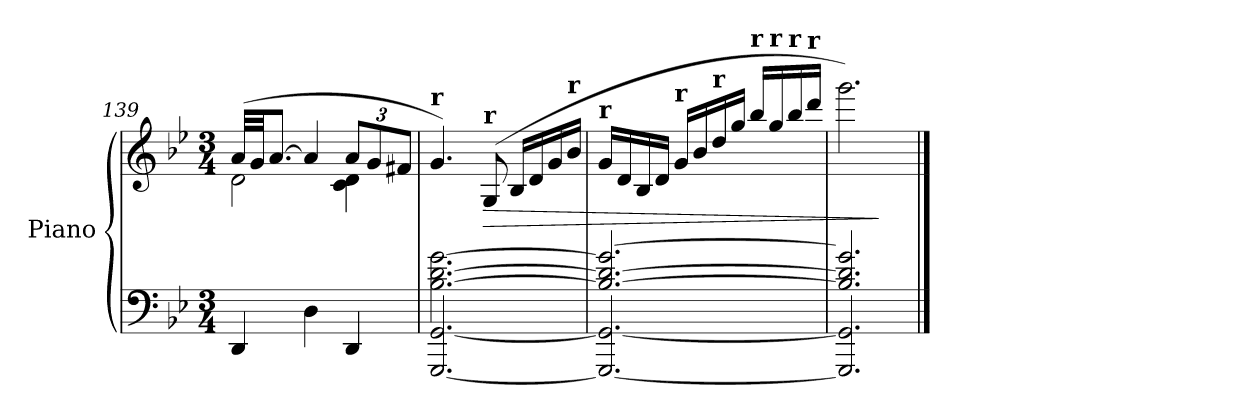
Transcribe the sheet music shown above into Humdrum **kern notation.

**kern	**kern	**dynam
*part1	*part1	*part1
*staff2	*staff1	*staff1/2
*I"Piano	*	*
*I'Pno.	*	*
*clefF4	*clefG2	*
*k[b-e-]	*k[b-e-]	*
*M3/4	*M3/4	*
=139	=139	=139
*	*^	*
4DD/	(32a/LLL	2d\	.
.	32g/JJ	.	.
.	[8.a/J	.	.
4D\	4a/]	.	.
*	*Xbrackettup	*	*
4DD/	12a/L	4c\ 4d\	.
.	12g/	.	.
.	12f#X/J	.	.
*	*v	*v	*
=140	=140	=140
*^	*	*
!	!	!LO:TX:a:B:t=r	!
[2.B-\ [2.d\ [2.g\	[2.GGG/ [2.GG/	4.g/)	.
!	!	!LO:TX:a:B:t=r	!
!	!	!	!LO:HP:b
.	.	(8G/	>
.	.	16B-/LL	.
.	.	16d/	.
.	.	16g/	.
!	!	!LO:TX:a:B:t=r	!
.	.	16b-/JJ	.
=141	=141	=141	=141
!	!	!LO:TX:a:B:t=r	!
2.B-/_ 2.d/_ 2.g/_	2.GGG/_ 2.GG/_	16g/LL	.
.	.	16d/	.
.	.	16B-/	.
.	.	16d/JJ	.
!	!	!LO:TX:a:B:t=r	!
.	.	16g/LL	.
.	.	16b-/	.
!	!	!LO:TX:a:B:t=r	!
.	.	16dd/	.
.	.	16gg/JJ	.
!	!	!LO:TX:a:B:t=r	!
.	.	16bb-/LL	.
!	!	!LO:TX:a:B:t=r	!
.	.	16gg/	.
!	!	!LO:TX:a:B:t=r	!
.	.	16bb-/	.
!	!	!LO:TX:a:B:t=r	!
.	.	16ddd/JJ	.
=142	=142	=142	=142
2.B-/] 2.d/] 2.g/]	2.GGG/] 2.GG/]	2.ggg\)	.
*v	*v	*	*
.	.	]
==	==	==
*-	*-	*-
